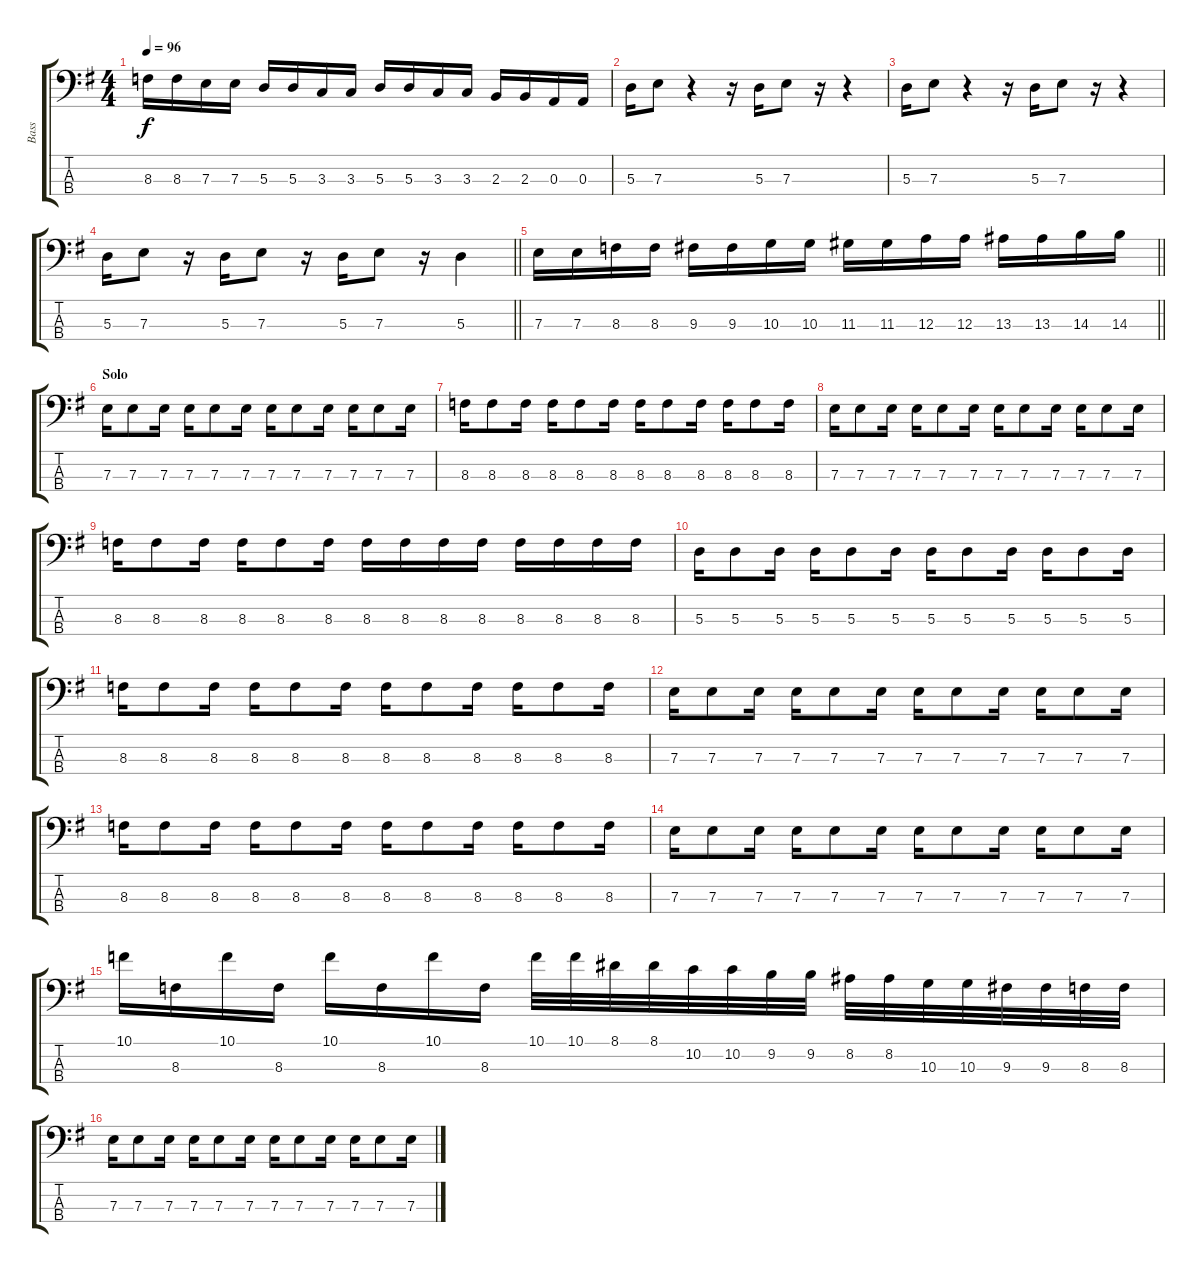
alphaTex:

\track ("Bass" "Bass") {instrument electricbasspick}
\staff {score tabs}
\tuning (G2 D2 A1 E1) {hide}
\ts (4 4)
\tempo 96
\clef f4
\ks g
8.3.16{dy f} 8.3.16 7.3.16 7.3.16 5.3.16 5.3.16 3.3.16 3.3.16 5.3.16 5.3.16 3.3.16 3.3.16 2.3.16 2.3.16 0.3.16 0.3.16 |
5.3.16 7.3.8 r.4 r.16 5.3.16 7.3.8 r.16 r.4 |
5.3.16 7.3.8 r.4 r.16 5.3.16 7.3.8 r.16 r.4 |
\barLineRight lightlight
5.3.16 7.3.8 r.16 5.3.16 7.3.8 r.16 5.3.16 7.3.8 r.16 5.3.4 |
\barLineRight lightlight
7.3.16 7.3.16 8.3.16 8.3.16 9.3.16 9.3.16 10.3.16 10.3.16 11.3.16 11.3.16 12.3.16 12.3.16 13.3.16 13.3.16 14.3.16 14.3.16 |
\section ("" "Solo")
7.3.16 7.3.8 7.3.16 7.3.16 7.3.8 7.3.16 7.3.16 7.3.8 7.3.16 7.3.16 7.3.8 7.3.16 |
8.3.16 8.3.8 8.3.16 8.3.16 8.3.8 8.3.16 8.3.16 8.3.8 8.3.16 8.3.16 8.3.8 8.3.16 |
7.3.16 7.3.8 7.3.16 7.3.16 7.3.8 7.3.16 7.3.16 7.3.8 7.3.16 7.3.16 7.3.8 7.3.16 |
8.3.16 8.3.8 8.3.16 8.3.16 8.3.8 8.3.16 8.3.16 8.3.16 8.3.16 8.3.16 8.3.16 8.3.16 8.3.16 8.3.16 |
5.3.16 5.3.8 5.3.16 5.3.16 5.3.8 5.3.16 5.3.16 5.3.8 5.3.16 5.3.16 5.3.8 5.3.16 |
8.3.16 8.3.8 8.3.16 8.3.16 8.3.8 8.3.16 8.3.16 8.3.8 8.3.16 8.3.16 8.3.8 8.3.16 |
7.3.16 7.3.8 7.3.16 7.3.16 7.3.8 7.3.16 7.3.16 7.3.8 7.3.16 7.3.16 7.3.8 7.3.16 |
8.3.16 8.3.8 8.3.16 8.3.16 8.3.8 8.3.16 8.3.16 8.3.8 8.3.16 8.3.16 8.3.8 8.3.16 |
7.3.16 7.3.8 7.3.16 7.3.16 7.3.8 7.3.16 7.3.16 7.3.8 7.3.16 7.3.16 7.3.8 7.3.16 |
10.1.16 8.3.16 10.1.16 8.3.16 10.1.16 8.3.16 10.1.16 8.3.16 10.1.32 10.1.32 8.1.32 8.1.32 10.2.32 10.2.32 9.2.32 9.2.32 8.2.32 8.2.32 10.3.32 10.3.32 9.3.32 9.3.32 8.3.32 8.3.32 |
7.3.16 7.3.8 7.3.16 7.3.16 7.3.8 7.3.16 7.3.16 7.3.8 7.3.16 7.3.16 7.3.8 7.3.16
